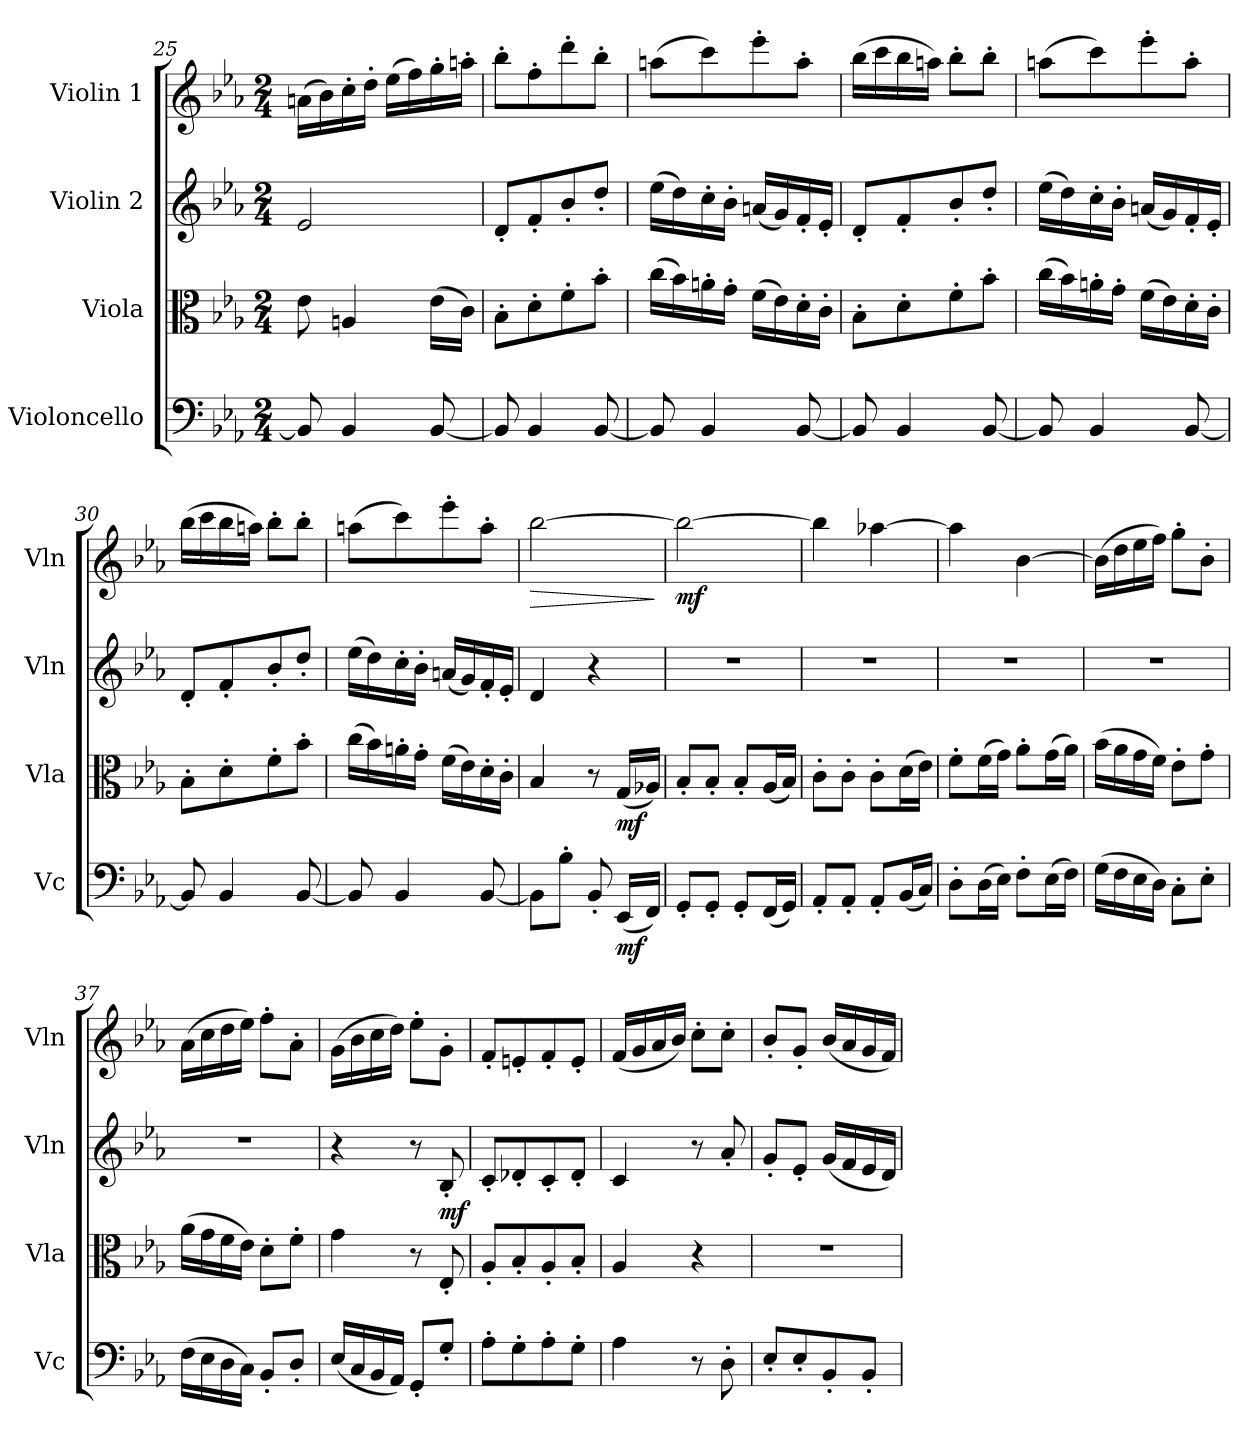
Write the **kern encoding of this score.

**kern	**dynam	**kern	**dynam	**kern	**dynam	**kern	**dynam
*part4	*part4	*part3	*part3	*part2	*part2	*part1	*part1
*staff4	*staff4	*staff3	*staff3	*staff2	*staff2	*staff1	*staff1
*I"Violoncello	*	*I"Viola	*	*I"Violin 2	*	*I"Violin 1	*
*I'Vc	*	*I'Vla	*	*I'Vln	*	*I'Vln	*
*clefF4	*	*clefC3	*	*clefG2	*	*clefG2	*
*k[b-e-a-]	*	*k[b-e-a-]	*	*k[b-e-a-]	*	*k[b-e-a-]	*
*M2/4	*	*M2/4	*	*M2/4	*	*M2/4	*
=25	=25	=25	=25	=25	=25	=25	=25
8BB-/]	.	8e-\	.	2e-/	.	(>16an\LL	.
.	.	.	.	.	.	16b-\)	.
4BB-/	.	4An/	.	.	.	16cc'\	.
.	.	.	.	.	.	16dd'\JJ	.
.	.	.	.	.	.	(>16ee-\LL	.
.	.	.	.	.	.	16ff\)	.
[8BB-/	.	(>16e-\LL	.	.	.	16gg'\	.
.	.	16c\JJ)	.	.	.	16aan'\JJ	.
=26	=26	=26	=26	=26	=26	=26	=26
8BB-/]	.	8B-'\L	.	8d'/L	.	8bb-'\L	.
4BB-/	.	8d'\	.	8f'/	.	8ff'\	.
.	.	8f'\	.	8b-'/	.	8ddd'\	.
[8BB-/	.	8b-'\J	.	8dd'/J	.	8bb-'\J	.
=27	=27	=27	=27	=27	=27	=27	=27
8BB-/]	.	(>16cc\LL	.	(>16ee-\LL	.	(>8aan\L	.
.	.	16b-\)	.	16dd\)	.	.	.
4BB-/	.	16an'\	.	16cc'\	.	8ccc\)	.
.	.	16g'\JJ	.	16b-'\JJ	.	.	.
.	.	(>16f\LL	.	(<16an/LL	.	8eee-'\	.
.	.	16e-\)	.	16g/)	.	.	.
[8BB-/	.	16d'\	.	16f'/	.	8aa'\J	.
.	.	16c'\JJ	.	16e-'/JJ	.	.	.
!!LO:LB:g=z
=28	=28	=28	=28	=28	=28	=28	=28
8BB-/]	.	8B-'\L	.	8d'/L	.	(>16bb-\LL	.
.	.	.	.	.	.	16ccc\	.
4BB-/	.	8d'\	.	8f'/	.	16bb-\	.
.	.	.	.	.	.	16aan\JJ)	.
.	.	8f'\	.	8b-'/	.	8bb-'\L	.
[8BB-/	.	8b-'\J	.	8dd'/J	.	8bb-'\J	.
=29	=29	=29	=29	=29	=29	=29	=29
8BB-/]	.	(>16cc\LL	.	(>16ee-\LL	.	(>8aan\L	.
.	.	16b-\)	.	16dd\)	.	.	.
4BB-/	.	16an'\	.	16cc'\	.	8ccc\)	.
.	.	16g'\JJ	.	16b-'\JJ	.	.	.
.	.	(>16f\LL	.	(<16an/LL	.	8eee-'\	.
.	.	16e-\)	.	16g/)	.	.	.
[8BB-/	.	16d'\	.	16f'/	.	8aa'\J	.
.	.	16c'\JJ	.	16e-'/JJ	.	.	.
=30	=30	=30	=30	=30	=30	=30	=30
8BB-/]	.	8B-'\L	.	8d'/L	.	(>16bb-\LL	.
.	.	.	.	.	.	16ccc\	.
4BB-/	.	8d'\	.	8f'/	.	16bb-\	.
.	.	.	.	.	.	16aan\JJ)	.
.	.	8f'\	.	8b-'/	.	8bb-'\L	.
[8BB-/	.	8b-'\J	.	8dd'/J	.	8bb-'\J	.
=31	=31	=31	=31	=31	=31	=31	=31
8BB-/]	.	(>16cc\LL	.	(>16ee-\LL	.	(>8aan\L	.
.	.	16b-\)	.	16dd\)	.	.	.
4BB-/	.	16an'\	.	16cc'\	.	8ccc\)	.
.	.	16g'\JJ	.	16b-'\JJ	.	.	.
.	.	(>16f\LL	.	(<16an/LL	.	8eee-'\	.
.	.	16e-\)	.	16g/)	.	.	.
[8BB-/	.	16d'\	.	16f'/	.	8aa'\J	.
.	.	16c'\JJ	.	16e-'/JJ	.	.	.
=32	=32	=32	=32	=32	=32	=32	=32
!	!	!	!	!	!	!	!LO:HP:b
8BB-\L]	.	4B-/	.	4d/	.	[2bb-\	>
8B-'\J	.	.	.	.	.	.	.
8BB-'/	.	8r	.	4r	.	.	.
!	!LO:DY:b	!	!LO:DY:b	!	!	!	!
(<16EE-/LL	mf	(<16G/LL	mf	.	.	.	.
16FF/JJ)	.	16A-X/JJ)	.	.	.	.	.
.	.	.	.	.	.	.	]
=33	=33	=33	=33	=33	=33	=33	=33
!	!	!	!	!	!	!	!LO:DY:b
8GG'/L	.	8B-'/L	.	2r	.	2bb-\_	mf
8GG'/J	.	8B-'/J	.	.	.	.	.
8GG'/L	.	8B-'/L	.	.	.	.	.
(<16FF/L	.	(<16A-/L	.	.	.	.	.
16GG/JJ)	.	16B-/JJ)	.	.	.	.	.
!!LO:LB:g=z
=34	=34	=34	=34	=34	=34	=34	=34
8AA-'/L	.	8c'\L	.	2r	.	4bb-\]	.
8AA-'/J	.	8c'\J	.	.	.	.	.
8AA-'/L	.	8c'\L	.	.	.	[4aa-X\	.
(<16BB-/L	.	(>16d\L	.	.	.	.	.
16C/JJ)	.	16e-\JJ)	.	.	.	.	.
=35	=35	=35	=35	=35	=35	=35	=35
8D'\L	.	8f'\L	.	2r	.	4aa-\]	.
(>16D\L	.	(>16f\L	.	.	.	.	.
16E-\JJ)	.	16g\JJ)	.	.	.	.	.
8F'\L	.	8a-'\L	.	.	.	[4b-\	.
(>16E-\L	.	(>16g\L	.	.	.	.	.
16F\JJ)	.	16a-\JJ)	.	.	.	.	.
=36	=36	=36	=36	=36	=36	=36	=36
(>16G\LL	.	(>16b-\LL	.	2r	.	(>16b-\LL]	.
16F\	.	16a-\	.	.	.	16dd\	.
16E-\	.	16g\	.	.	.	16ee-\	.
16D\JJ)	.	16f\JJ)	.	.	.	16ff\JJ)	.
8C'\L	.	8e-'\L	.	.	.	8gg'\L	.
8E-'\J	.	8g'\J	.	.	.	8b-'\J	.
=37	=37	=37	=37	=37	=37	=37	=37
(>16F\LL	.	(>16a-\LL	.	2r	.	(>16a-\LL	.
16E-\	.	16g\	.	.	.	16cc\	.
16D\	.	16f\	.	.	.	16dd\	.
16C\JJ)	.	16e-\JJ)	.	.	.	16ee-\JJ)	.
8BB-'/L	.	8d'\L	.	.	.	8ff'\L	.
8D'/J	.	8f'\J	.	.	.	8a-'\J	.
=38	=38	=38	=38	=38	=38	=38	=38
(<16E-/LL	.	4g\	.	4r	.	(>16g\LL	.
16C/	.	.	.	.	.	16b-\	.
16BB-/	.	.	.	.	.	16cc\	.
16AA-/JJ)	.	.	.	.	.	16dd\JJ)	.
8GG'/L	.	8r	.	8r	.	8ee-'\L	.
!	!	!	!	!	!LO:DY:b	!	!
8G'/J	.	8E-'/	.	8B-'/	mf	8g'\J	.
=39	=39	=39	=39	=39	=39	=39	=39
8A-'\L	.	8A-'/L	.	8c'/L	.	8f'/L	.
8G'\	.	8B-'/	.	8d-X'/	.	8en'/	.
8A-'\	.	8A-'/	.	8c'/	.	8f'/	.
8G'\J	.	8B-'/J	.	8d-'/J	.	8e'/J	.
=40	=40	=40	=40	=40	=40	=40	=40
4A-\	.	4A-/	.	4c/	.	(<16f/LL	.
.	.	.	.	.	.	16g/	.
.	.	.	.	.	.	16a-/	.
.	.	.	.	.	.	16b-/JJ)	.
8r	.	4r	.	8r	.	8cc'\L	.
8D'\	.	.	.	8a-'/	.	8cc'\J	.
!!LO:LB:g=z
=41	=41	=41	=41	=41	=41	=41	=41
8E-'/L	.	2r	.	8g'/L	.	8b-'/L	.
8E-'/	.	.	.	8e-'/J	.	8g'/J	.
8BB-'/	.	.	.	(<16g/LL	.	(<16b-/LL	.
.	.	.	.	16f/	.	16a-/	.
8BB-'/J	.	.	.	16e-/	.	16g/	.
.	.	.	.	16d/JJ)	.	16f/JJ)	.
=	=	=	=	=	=	=	=
*-	*-	*-	*-	*-	*-	*-	*-
